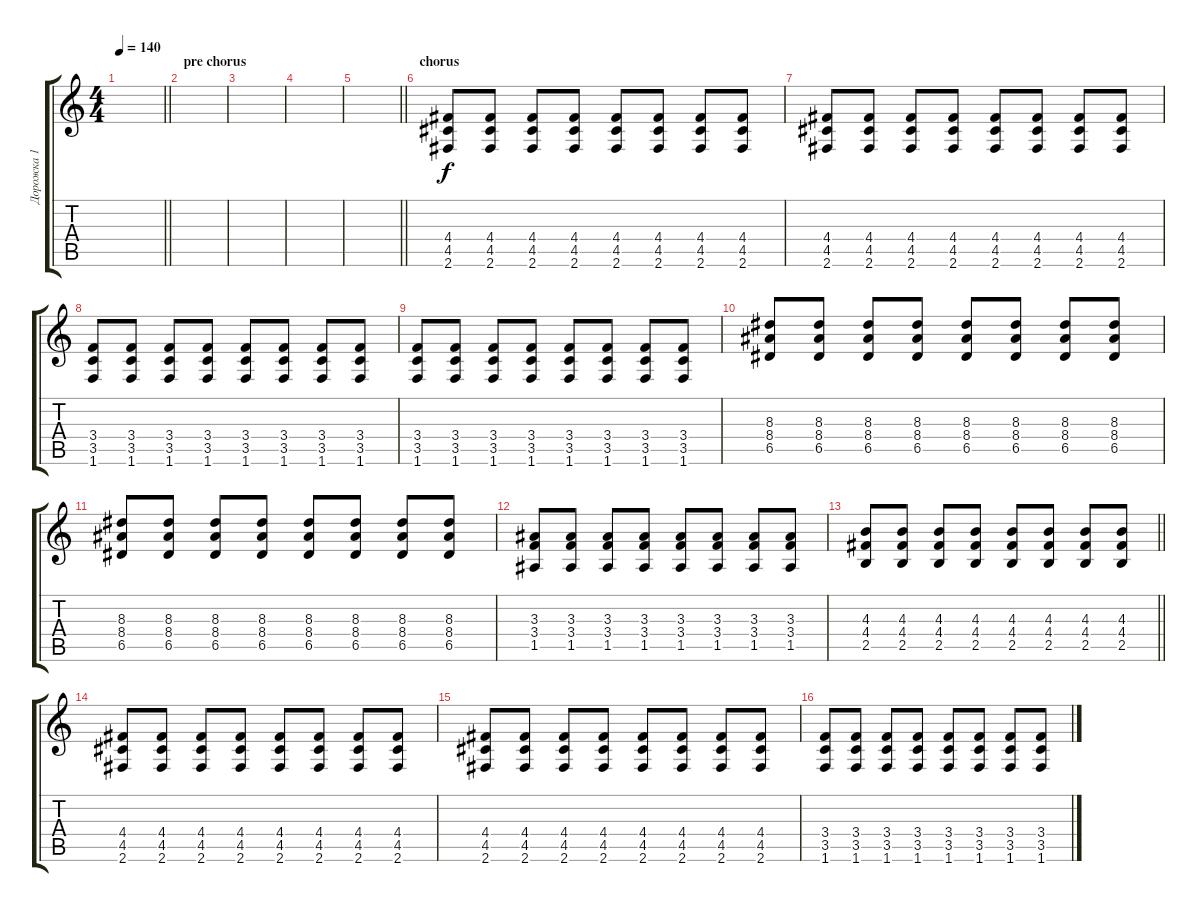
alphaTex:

\track ("Дорожка 1" "Дорожка 1") {instrument electricguitarclean}
\staff {score tabs}
\tuning (E4 B3 G3 D3 A2 E2) {hide}
\ts (4 4)
\tempo 140
\clef g2
\barLineRight lightlight
\ks c
|
\section ("" "pre chorus")
|
|
|
\barLineRight lightlight
|
\section ("" "chorus")
(4.4 4.5 2.6).8 (4.4 4.5 2.6).8 (4.4 4.5 2.6).8 (4.4 4.5 2.6).8 (4.4 4.5 2.6).8 (4.4 4.5 2.6).8 (4.4 4.5 2.6).8 (4.4 4.5 2.6).8 |
(4.4 4.5 2.6).8 (4.4 4.5 2.6).8 (4.4 4.5 2.6).8 (4.4 4.5 2.6).8 (4.4 4.5 2.6).8 (4.4 4.5 2.6).8 (4.4 4.5 2.6).8 (4.4 4.5 2.6).8 |
(3.4 3.5 1.6).8 (3.4 3.5 1.6).8 (3.4 3.5 1.6).8 (3.4 3.5 1.6).8 (3.4 3.5 1.6).8 (3.4 3.5 1.6).8 (3.4 3.5 1.6).8 (3.4 3.5 1.6).8 |
(3.4 3.5 1.6).8 (3.4 3.5 1.6).8 (3.4 3.5 1.6).8 (3.4 3.5 1.6).8 (3.4 3.5 1.6).8 (3.4 3.5 1.6).8 (3.4 3.5 1.6).8 (3.4 3.5 1.6).8 |
(8.3 8.4 6.5).8 (8.3 8.4 6.5).8 (8.3 8.4 6.5).8 (8.3 8.4 6.5).8 (8.3 8.4 6.5).8 (8.3 8.4 6.5).8 (8.3 8.4 6.5).8 (8.3 8.4 6.5).8 |
(8.3 8.4 6.5).8 (8.3 8.4 6.5).8 (8.3 8.4 6.5).8 (8.3 8.4 6.5).8 (8.3 8.4 6.5).8 (8.3 8.4 6.5).8 (8.3 8.4 6.5).8 (8.3 8.4 6.5).8 |
(3.3 3.4 1.5).8 (3.3 3.4 1.5).8 (3.3 3.4 1.5).8 (3.3 3.4 1.5).8 (3.3 3.4 1.5).8 (3.3 3.4 1.5).8 (3.3 3.4 1.5).8 (3.3 3.4 1.5).8 |
\barLineRight lightlight
(4.3 4.4 2.5).8 (4.3 4.4 2.5).8 (4.3 4.4 2.5).8 (4.3 4.4 2.5).8 (4.3 4.4 2.5).8 (4.3 4.4 2.5).8 (4.3 4.4 2.5).8 (4.3 4.4 2.5).8 |
(4.4 4.5 2.6).8 (4.4 4.5 2.6).8 (4.4 4.5 2.6).8 (4.4 4.5 2.6).8 (4.4 4.5 2.6).8 (4.4 4.5 2.6).8 (4.4 4.5 2.6).8 (4.4 4.5 2.6).8 |
(4.4 4.5 2.6).8 (4.4 4.5 2.6).8 (4.4 4.5 2.6).8 (4.4 4.5 2.6).8 (4.4 4.5 2.6).8 (4.4 4.5 2.6).8 (4.4 4.5 2.6).8 (4.4 4.5 2.6).8 |
(3.4 3.5 1.6).8 (3.4 3.5 1.6).8 (3.4 3.5 1.6).8 (3.4 3.5 1.6).8 (3.4 3.5 1.6).8 (3.4 3.5 1.6).8 (3.4 3.5 1.6).8 (3.4 3.5 1.6).8
